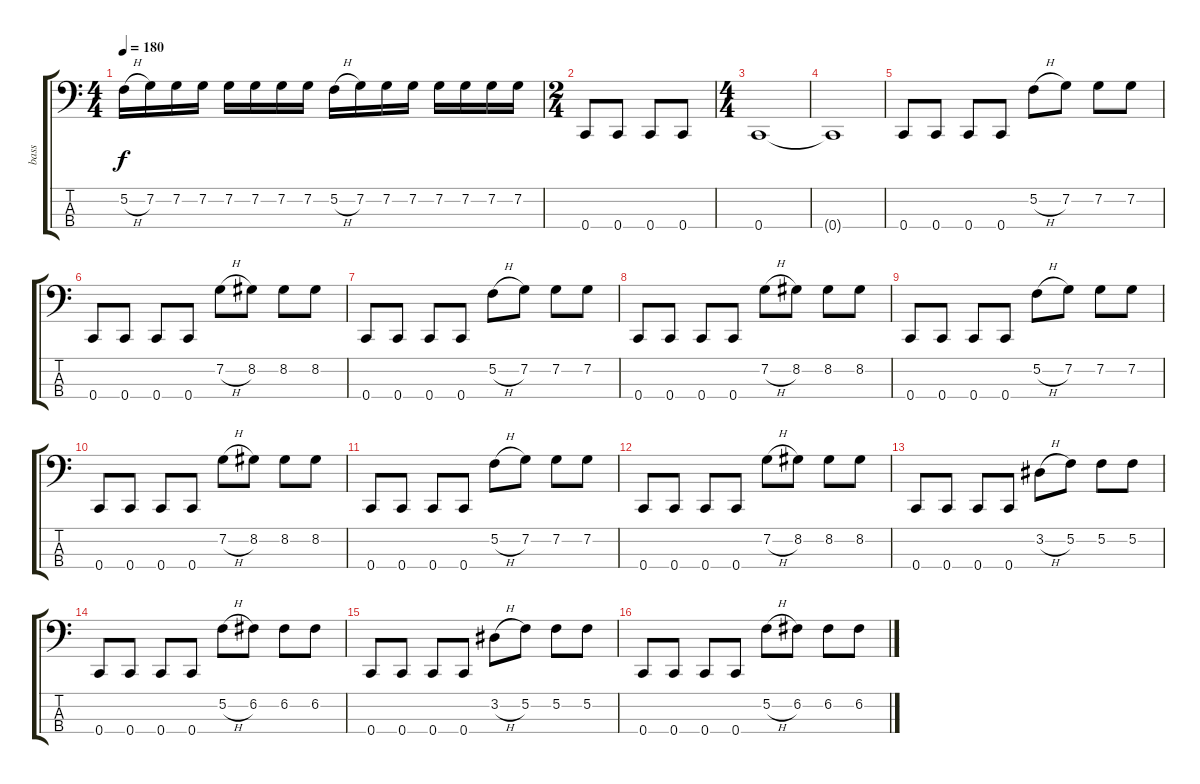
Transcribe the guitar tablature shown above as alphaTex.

\track ("bass" "bass") {instrument electricbasspick}
\staff {score tabs}
\tuning (F2 C2 G1 C1) {hide}
\ts (4 4)
\tempo 180
\clef f4
\ks c
5.2{h}.16{dy f} 7.2.16 7.2.16 7.2.16 7.2.16 7.2.16 7.2.16 7.2.16 5.2{h}.16 7.2.16 7.2.16 7.2.16 7.2.16 7.2.16 7.2.16 7.2.16 |
\ts (2 4)
0.4.8 0.4.8 0.4.8 0.4.8 |
\ts (4 4)
0.4.1 |
0.4{t}.1 |
0.4.8 0.4.8 0.4.8 0.4.8 5.2{h}.8 7.2.8 7.2.8 7.2.8 |
0.4.8 0.4.8 0.4.8 0.4.8 7.2{h}.8 8.2.8 8.2.8 8.2.8 |
0.4.8 0.4.8 0.4.8 0.4.8 5.2{h}.8 7.2.8 7.2.8 7.2.8 |
0.4.8 0.4.8 0.4.8 0.4.8 7.2{h}.8 8.2.8 8.2.8 8.2.8 |
0.4.8 0.4.8 0.4.8 0.4.8 5.2{h}.8 7.2.8 7.2.8 7.2.8 |
0.4.8 0.4.8 0.4.8 0.4.8 7.2{h}.8 8.2.8 8.2.8 8.2.8 |
0.4.8 0.4.8 0.4.8 0.4.8 5.2{h}.8 7.2.8 7.2.8 7.2.8 |
0.4.8 0.4.8 0.4.8 0.4.8 7.2{h}.8 8.2.8 8.2.8 8.2.8 |
0.4.8 0.4.8 0.4.8 0.4.8 3.2{h}.8 5.2.8 5.2.8 5.2.8 |
0.4.8 0.4.8 0.4.8 0.4.8 5.2{h}.8 6.2.8 6.2.8 6.2.8 |
0.4.8 0.4.8 0.4.8 0.4.8 3.2{h}.8 5.2.8 5.2.8 5.2.8 |
0.4.8 0.4.8 0.4.8 0.4.8 5.2{h}.8 6.2.8 6.2.8 6.2.8
